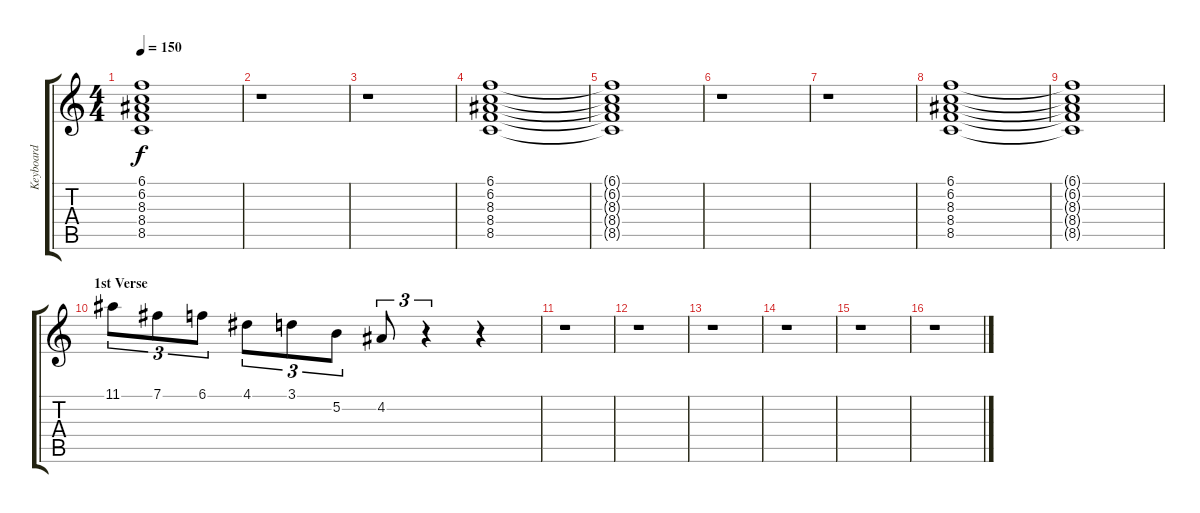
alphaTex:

\track ("Keyboard" "Keyboard") {instrument stringensemble1}
\staff {score tabs}
\tuning (B4 Gb4 D4 A3 E3 B2) {hide}
\ts (4 4)
\tempo 150
\clef g2
\ks c
(6.1{t} 6.2{t} 8.3{t} 8.4{t} 8.5{t}).1{dy f} |
r.1 |
r.1 |
(6.1 6.2 8.3 8.4 8.5).1{volume 11 balance 11 instrument stringensemble2} |
(6.1{t} 6.2{t} 8.3{t} 8.4{t} 8.5{t}).1 |
r.1 |
r.1 |
(6.1 6.2 8.3 8.4 8.5).1 |
(6.1{t} 6.2{t} 8.3{t} 8.4{t} 8.5{t}).1 |
\section ("" "1st Verse")
11.1.8{tu (3 2) volume 13 balance 11 instrument stringensemble1} 7.1.8{tu (3 2)} 6.1.8{tu (3 2)} 4.1.8{tu (3 2)} 3.1.8{tu (3 2)} 5.2.8{tu (3 2)} 4.2.8{tu (3 2)} r.4{tu (3 2)} r.4 |
r.1 |
r.1 |
r.1 |
r.1 |
r.1 |
r.1
